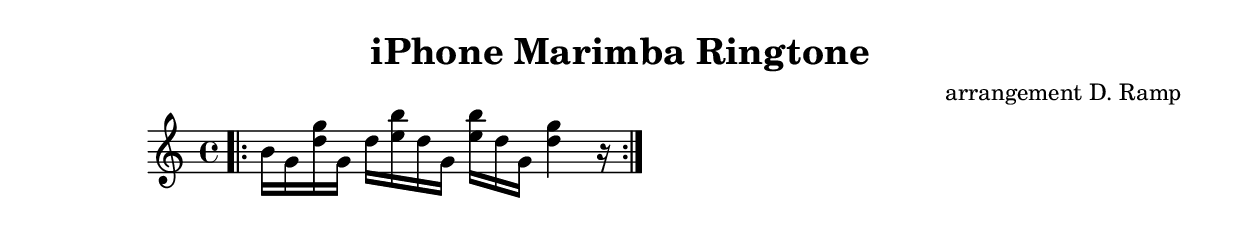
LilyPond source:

\header {
  title = "iPhone Marimba Ringtone"
  composer = "arrangement D. Ramp"
}

\score {
  \relative c'' {
    \bar ".|:"
    b16 g <<d' g>> g,16
    d' <<e b'>> d, g,
    <<e' b'>> d, g, <<d'4 g>> r16
    \bar ":|."
  }

  \layout {}
  \midi {}
}